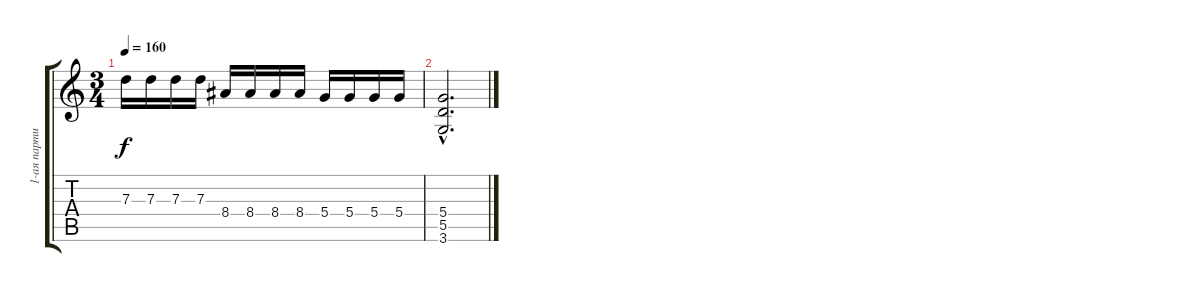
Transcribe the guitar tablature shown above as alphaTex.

\track ("1-ая партия by Rem Efa" "1-ая парти") {instrument overdrivenguitar}
\staff {score tabs}
\tuning (E4 B3 G3 D3 A2 E2) {hide}
\ts (3 4)
\tempo 160
\clef g2
\ks c
7.3.16{dy f} 7.3.16 7.3.16 7.3.16 8.4.16 8.4.16 8.4.16 8.4.16 5.4.16 5.4.16 5.4.16 5.4.16 |
(5.4{hac} 5.5{hac} 3.6{hac}).2{d}
